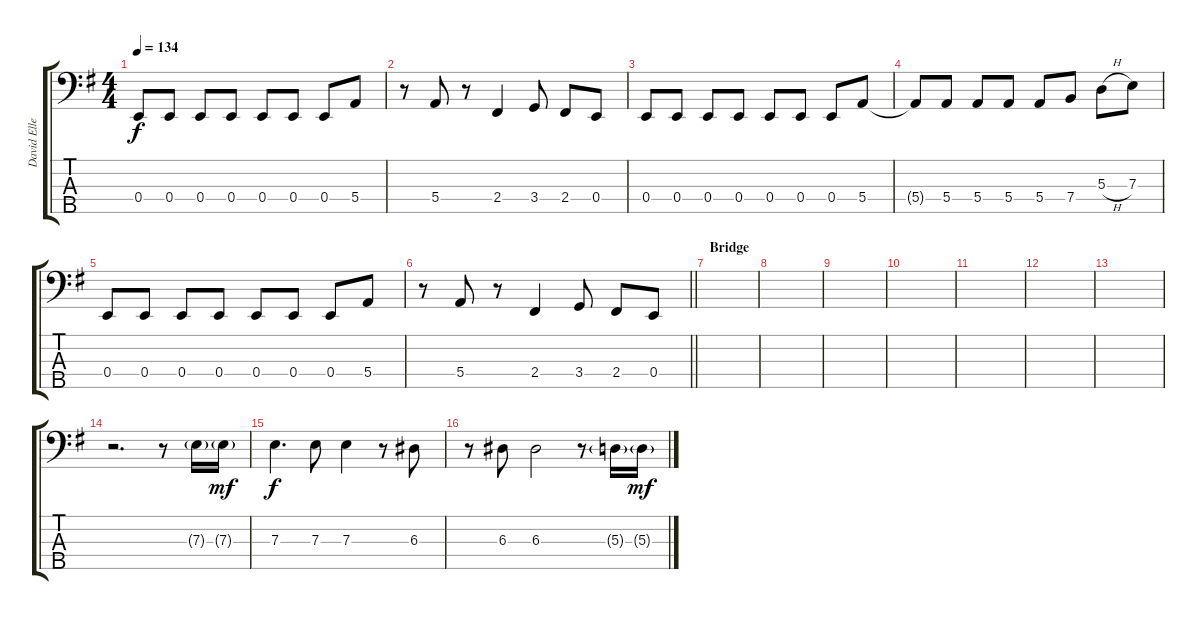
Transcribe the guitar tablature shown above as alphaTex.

\track ("David Ellefson" "David Elle") {instrument electricbasspick}
\staff {score tabs}
\tuning (G2 D2 A1 E1 B0) {hide}
\ts (4 4)
\tempo 134
\clef f4
\ks eminor
0.4.8{dy f} 0.4.8 0.4.8 0.4.8 0.4.8 0.4.8 0.4.8 5.4.8 |
r.8 5.4.8 r.8 2.4.4 3.4.8 2.4.8 0.4.8 |
0.4.8 0.4.8 0.4.8 0.4.8 0.4.8 0.4.8 0.4.8 5.4.8 |
5.4{t}.8 5.4.8 5.4.8 5.4.8 5.4.8 7.4.8 5.3{h}.8 7.3.8 |
0.4.8 0.4.8 0.4.8 0.4.8 0.4.8 0.4.8 0.4.8 5.4.8 |
\barLineRight lightlight
r.8 5.4.8 r.8 2.4.4 3.4.8 2.4.8 0.4.8 |
\section ("" "Bridge")
|
|
|
|
|
|
|
r.2{d} r.8 7.3{g}.16 7.3{g}.16{dy mf} |
7.3.4{d dy f} 7.3.8 7.3.4 r.8 6.3.8 |
r.8 6.3.8 6.3.2 r.8 5.3{g}.16 5.3{g}.16{dy mf}
